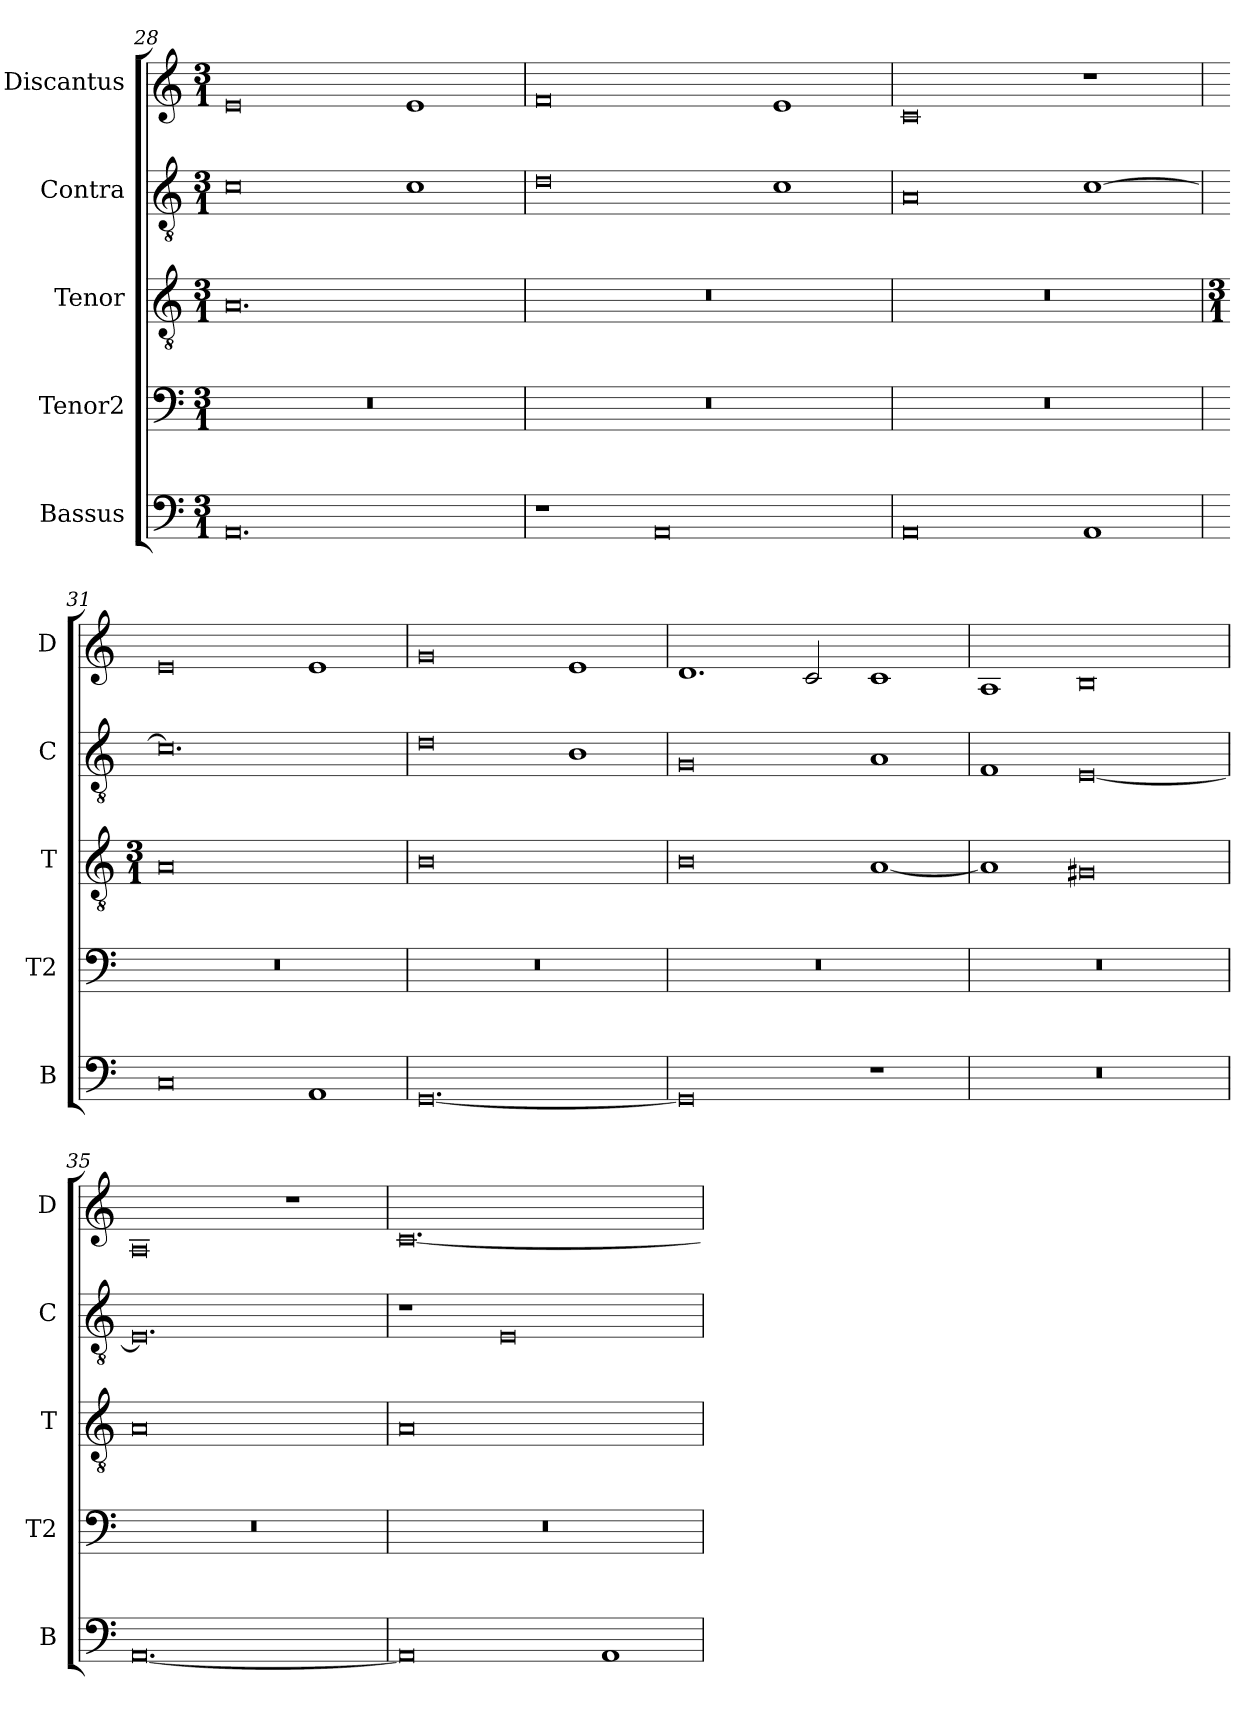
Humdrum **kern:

**kern	**kern	**kern	**kern	**kern
*part5	*part4	*part3	*part2	*part1
*staff5	*staff4	*staff3	*staff2	*staff1
*I"Bassus	*I"Tenor2	*I"Tenor	*I"Contra	*I"Discantus
*I'B	*I'T2	*I'T	*I'C	*I'D
*clefF4	*clefF4	*clefGv2	*clefGv2	*clefG2
*k[]	*k[]	*k[]	*k[]	*k[]
*M3/1	*M3/1	*M3/1	*M3/1	*M3/1
=28	=28	=28	=28	=28
0.AA	0.r	0.A	0c	0e
.	.	.	1c	1e
=29	=29	=29	=29	=29
1r	0.r	0.r	0d	0f
0AA	.	.	.	.
.	.	.	1c	1e
=30	=30	=30	=30	=30
0AA	0.r	0.r	0A	0c
1AA	.	.	[1c	1r
=31	=31	=31	=31	=31
*	*	*M3/1	*	*
!	!	!LO:N:vis=0	!	!
0C	0.r	0.A	0.c]	0e
1AA	.	.	.	1e
=32	=32	=32	=32	=32
!	!	!LO:N:vis=0	!	!
[0.GG	0.r	0.B	0d	0g
.	.	.	1B	1e
=33	=33	=33	=33	=33
0GG]	0.r	0B	0G	1.d
.	.	.	.	2c/
1r	.	[1A	1A	1c
=34	=34	=34	=34	=34
0.r	0.r	1A]	1F	1A
.	.	0G#X	[0E	0B
=35	=35	=35	=35	=35
!	!	!LO:N:vis=0	!	!
[0.AA	0.r	0.A	0.E]	0A
.	.	.	.	1r
=36	=36	=36	=36	=36
!	!	!LO:N:vis=0	!	!
0AA]	0.r	0.A	1r	[0.c
.	.	.	0E	.
1AA	.	.	.	.
=	=	=	=	=
*-	*-	*-	*-	*-
